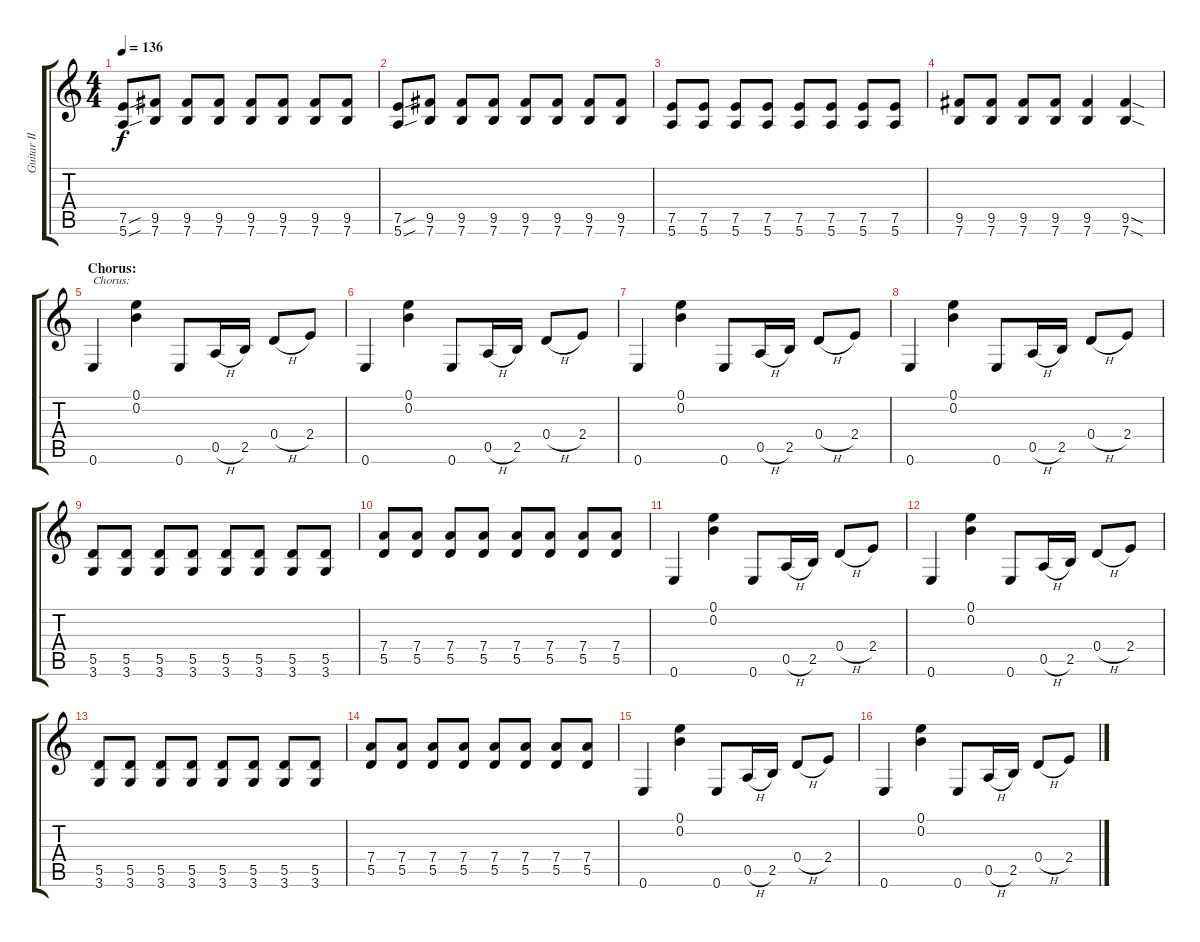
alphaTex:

\track ("Guitar II" "Guitar II") {instrument distortionguitar}
\staff {score tabs}
\tuning (E4 B3 G3 D3 A2 E2) {hide}
\ts (4 4)
\tempo 136
\clef g2
\ks c
(7.5{sou} 5.6{sou}).8{dy f} (9.5 7.6).8 (9.5 7.6).8 (9.5 7.6).8 (9.5 7.6).8 (9.5 7.6).8 (9.5 7.6).8 (9.5 7.6).8 |
(7.5{sou} 5.6{sou}).8 (9.5 7.6).8 (9.5 7.6).8 (9.5 7.6).8 (9.5 7.6).8 (9.5 7.6).8 (9.5 7.6).8 (9.5 7.6).8 |
(7.5 5.6).8 (7.5 5.6).8 (7.5 5.6).8 (7.5 5.6).8 (7.5 5.6).8 (7.5 5.6).8 (7.5 5.6).8 (7.5 5.6).8 |
(9.5 7.6).8 (9.5 7.6).8 (9.5 7.6).8 (9.5 7.6).8 (9.5 7.6).4 (9.5{sod} 7.6{sod}).4 |
\section ("" "Chorus:")
0.6.4{txt "Chorus:"} (0.1 0.2).4 0.6.8 0.5{h}.16 2.5.16 0.4{h}.8 2.4.8 |
0.6.4 (0.1 0.2).4 0.6.8 0.5{h}.16 2.5.16 0.4{h}.8 2.4.8 |
0.6.4 (0.1 0.2).4 0.6.8 0.5{h}.16 2.5.16 0.4{h}.8 2.4.8 |
0.6.4 (0.1 0.2).4 0.6.8 0.5{h}.16 2.5.16 0.4{h}.8 2.4.8 |
(5.5 3.6).8 (5.5 3.6).8 (5.5 3.6).8 (5.5 3.6).8 (5.5 3.6).8 (5.5 3.6).8 (5.5 3.6).8 (5.5 3.6).8 |
(7.4 5.5).8 (7.4 5.5).8 (7.4 5.5).8 (7.4 5.5).8 (7.4 5.5).8 (7.4 5.5).8 (7.4 5.5).8 (7.4 5.5).8 |
0.6.4 (0.1 0.2).4 0.6.8 0.5{h}.16 2.5.16 0.4{h}.8 2.4.8 |
0.6.4 (0.1 0.2).4 0.6.8 0.5{h}.16 2.5.16 0.4{h}.8 2.4.8 |
(5.5 3.6).8 (5.5 3.6).8 (5.5 3.6).8 (5.5 3.6).8 (5.5 3.6).8 (5.5 3.6).8 (5.5 3.6).8 (5.5 3.6).8 |
(7.4 5.5).8 (7.4 5.5).8 (7.4 5.5).8 (7.4 5.5).8 (7.4 5.5).8 (7.4 5.5).8 (7.4 5.5).8 (7.4 5.5).8 |
0.6.4 (0.1 0.2).4 0.6.8 0.5{h}.16 2.5.16 0.4{h}.8 2.4.8 |
0.6.4 (0.1 0.2).4 0.6.8 0.5{h}.16 2.5.16 0.4{h}.8 2.4.8
